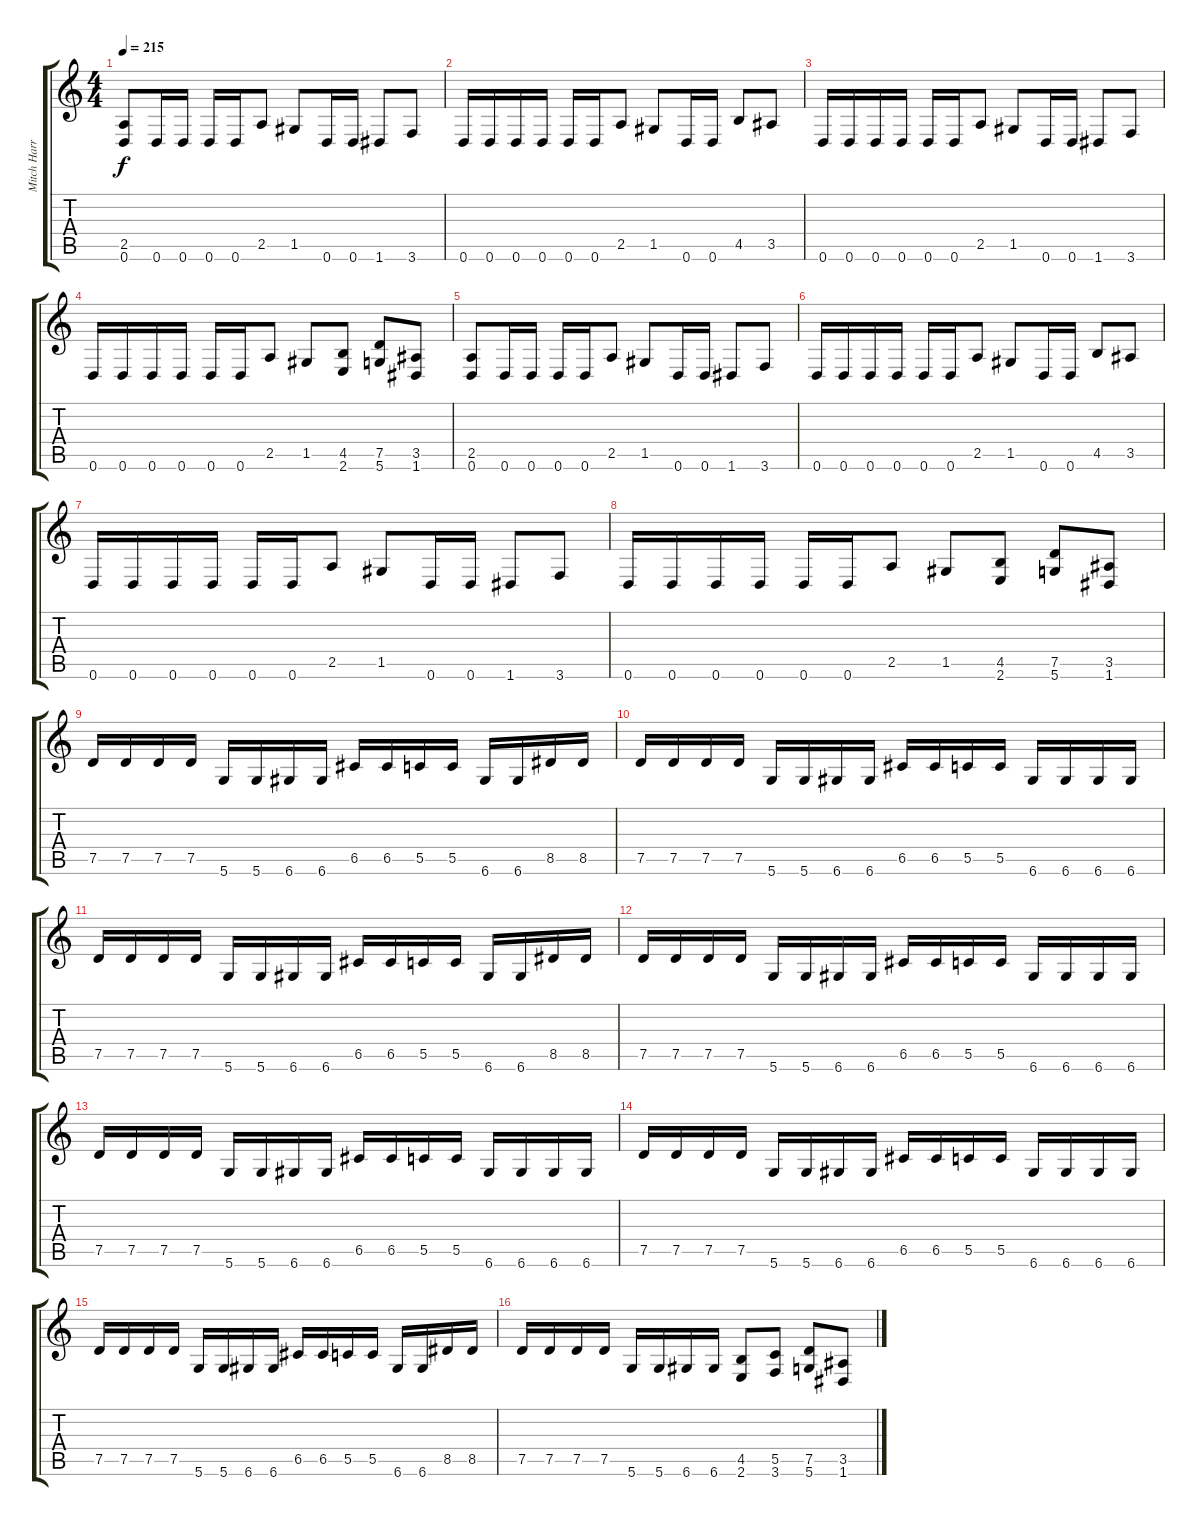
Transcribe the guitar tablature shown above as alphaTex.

\track ("Mitch Harris (Guitar 1) " "Mitch Harr") {instrument distortionguitar}
\staff {score tabs}
\tuning (D4 A3 F3 C3 G2 D2) {hide}
\ts (4 4)
\tempo 215
\clef g2
\ks c
(2.5 0.6).8{dy f} 0.6.16 0.6.16 0.6.16 0.6.16 2.5.8 1.5.8 0.6.16 0.6.16 1.6.8 3.6.8 |
0.6.16 0.6.16 0.6.16 0.6.16 0.6.16 0.6.16 2.5.8 1.5.8 0.6.16 0.6.16 4.5.8 3.5.8 |
0.6.16 0.6.16 0.6.16 0.6.16 0.6.16 0.6.16 2.5.8 1.5.8 0.6.16 0.6.16 1.6.8 3.6.8 |
0.6.16 0.6.16 0.6.16 0.6.16 0.6.16 0.6.16 2.5.8 1.5.8 (4.5 2.6).8 (7.5 5.6).8 (3.5 1.6).8 |
(2.5 0.6).8 0.6.16 0.6.16 0.6.16 0.6.16 2.5.8 1.5.8 0.6.16 0.6.16 1.6.8 3.6.8 |
0.6.16 0.6.16 0.6.16 0.6.16 0.6.16 0.6.16 2.5.8 1.5.8 0.6.16 0.6.16 4.5.8 3.5.8 |
0.6.16 0.6.16 0.6.16 0.6.16 0.6.16 0.6.16 2.5.8 1.5.8 0.6.16 0.6.16 1.6.8 3.6.8 |
0.6.16 0.6.16 0.6.16 0.6.16 0.6.16 0.6.16 2.5.8 1.5.8 (4.5 2.6).8 (7.5 5.6).8 (3.5 1.6).8 |
7.5.16 7.5.16 7.5.16 7.5.16 5.6.16 5.6.16 6.6.16 6.6.16 6.5.16 6.5.16 5.5.16 5.5.16 6.6.16 6.6.16 8.5.16 8.5.16 |
7.5.16 7.5.16 7.5.16 7.5.16 5.6.16 5.6.16 6.6.16 6.6.16 6.5.16 6.5.16 5.5.16 5.5.16 6.6.16 6.6.16 6.6.16 6.6.16 |
7.5.16 7.5.16 7.5.16 7.5.16 5.6.16 5.6.16 6.6.16 6.6.16 6.5.16 6.5.16 5.5.16 5.5.16 6.6.16 6.6.16 8.5.16 8.5.16 |
7.5.16 7.5.16 7.5.16 7.5.16 5.6.16 5.6.16 6.6.16 6.6.16 6.5.16 6.5.16 5.5.16 5.5.16 6.6.16 6.6.16 6.6.16 6.6.16 |
7.5.16 7.5.16 7.5.16 7.5.16 5.6.16 5.6.16 6.6.16 6.6.16 6.5.16 6.5.16 5.5.16 5.5.16 6.6.16 6.6.16 6.6.16 6.6.16 |
7.5.16 7.5.16 7.5.16 7.5.16 5.6.16 5.6.16 6.6.16 6.6.16 6.5.16 6.5.16 5.5.16 5.5.16 6.6.16 6.6.16 6.6.16 6.6.16 |
7.5.16 7.5.16 7.5.16 7.5.16 5.6.16 5.6.16 6.6.16 6.6.16 6.5.16 6.5.16 5.5.16 5.5.16 6.6.16 6.6.16 8.5.16 8.5.16 |
7.5.16 7.5.16 7.5.16 7.5.16 5.6.16 5.6.16 6.6.16 6.6.16 (4.5 2.6).8 (5.5 3.6).8 (7.5 5.6).8 (3.5 1.6).8
